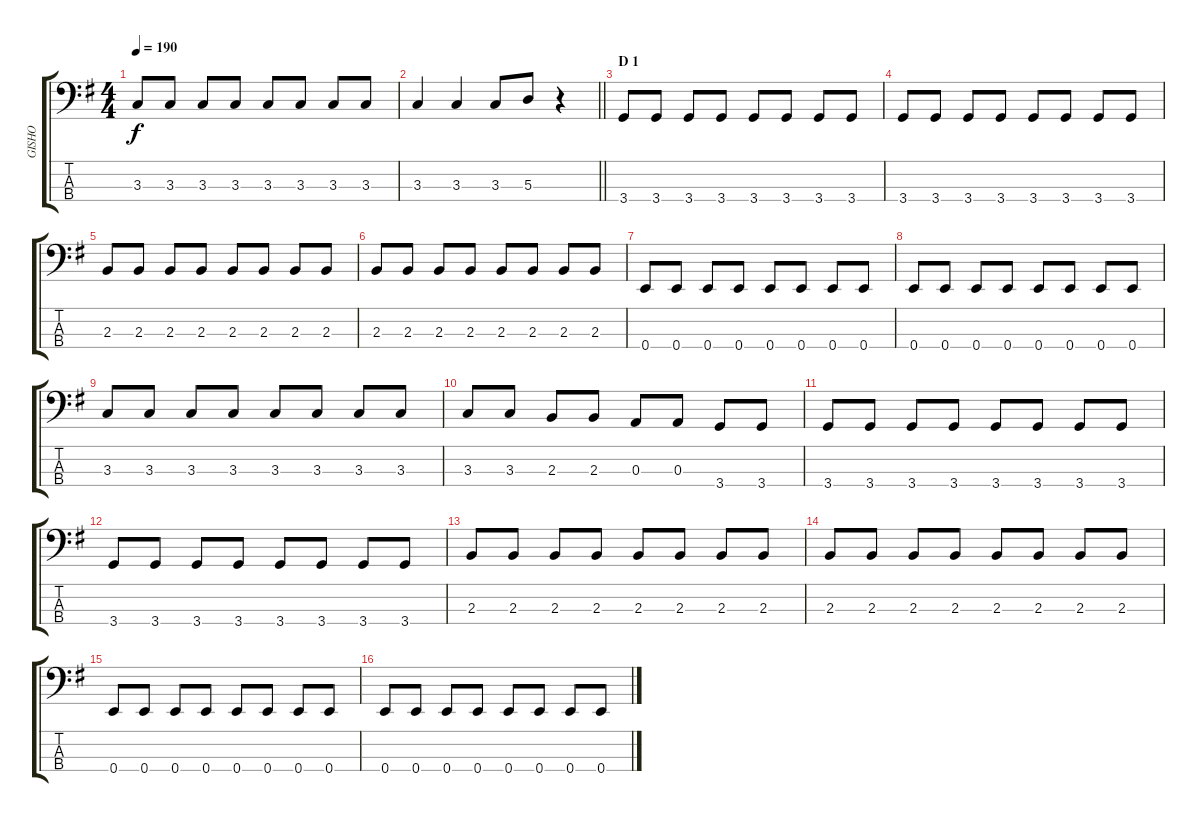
\track ("GISHO" "GISHO") {instrument electricbasspick}
\staff {score tabs}
\tuning (G2 D2 A1 E1) {hide}
\ts (4 4)
\tempo 190
\clef f4
\ks g
3.3.8{dy f} 3.3.8 3.3.8 3.3.8 3.3.8 3.3.8 3.3.8 3.3.8 |
\barLineRight lightlight
3.3.4 3.3.4 3.3.8 5.3.8 r.4 |
\section ("" "D 1")
3.4.8 3.4.8 3.4.8 3.4.8 3.4.8 3.4.8 3.4.8 3.4.8 |
3.4.8 3.4.8 3.4.8 3.4.8 3.4.8 3.4.8 3.4.8 3.4.8 |
2.3.8 2.3.8 2.3.8 2.3.8 2.3.8 2.3.8 2.3.8 2.3.8 |
2.3.8 2.3.8 2.3.8 2.3.8 2.3.8 2.3.8 2.3.8 2.3.8 |
0.4.8 0.4.8 0.4.8 0.4.8 0.4.8 0.4.8 0.4.8 0.4.8 |
0.4.8 0.4.8 0.4.8 0.4.8 0.4.8 0.4.8 0.4.8 0.4.8 |
3.3.8 3.3.8 3.3.8 3.3.8 3.3.8 3.3.8 3.3.8 3.3.8 |
3.3.8 3.3.8 2.3.8 2.3.8 0.3.8 0.3.8 3.4.8 3.4.8 |
3.4.8 3.4.8 3.4.8 3.4.8 3.4.8 3.4.8 3.4.8 3.4.8 |
3.4.8 3.4.8 3.4.8 3.4.8 3.4.8 3.4.8 3.4.8 3.4.8 |
2.3.8 2.3.8 2.3.8 2.3.8 2.3.8 2.3.8 2.3.8 2.3.8 |
2.3.8 2.3.8 2.3.8 2.3.8 2.3.8 2.3.8 2.3.8 2.3.8 |
0.4.8 0.4.8 0.4.8 0.4.8 0.4.8 0.4.8 0.4.8 0.4.8 |
0.4.8 0.4.8 0.4.8 0.4.8 0.4.8 0.4.8 0.4.8 0.4.8
